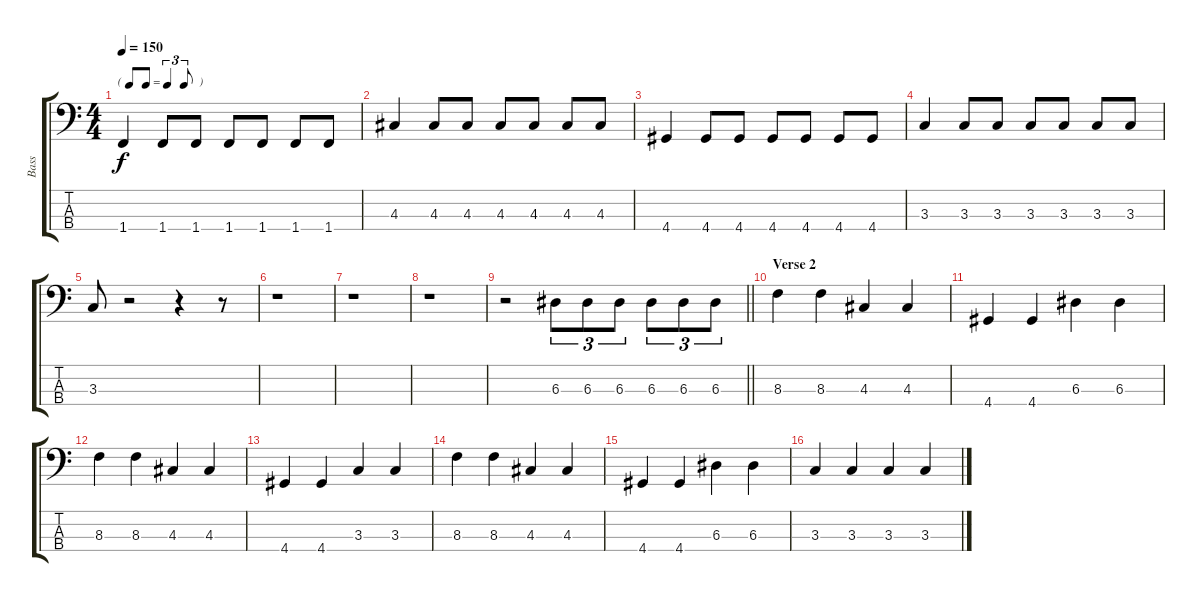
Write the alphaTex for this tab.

\track ("Bass" "Bass") {instrument electricbassfinger}
\staff {score tabs}
\tuning (G2 D2 A1 E1) {hide}
\ts (4 4)
\tf triplet8th
\tempo 150
\clef f4
\ks c
1.4.4{dy f} 1.4.8 1.4.8 1.4.8 1.4.8 1.4.8 1.4.8 |
4.3.4 4.3.8 4.3.8 4.3.8 4.3.8 4.3.8 4.3.8 |
4.4.4 4.4.8 4.4.8 4.4.8 4.4.8 4.4.8 4.4.8 |
3.3.4 3.3.8 3.3.8 3.3.8 3.3.8 3.3.8 3.3.8 |
3.3.8 r.2 r.4 r.8 |
r.1 |
r.1 |
r.1 |
\barLineRight lightlight
r.2 6.3.8{tu (3 2)} 6.3.8{tu (3 2)} 6.3.8{tu (3 2)} 6.3.8{tu (3 2)} 6.3.8{tu (3 2)} 6.3.8{tu (3 2)} |
\section ("" "Verse 2")
8.3.4 8.3.4 4.3.4 4.3.4 |
4.4.4 4.4.4 6.3.4 6.3.4 |
8.3.4 8.3.4 4.3.4 4.3.4 |
4.4.4 4.4.4 3.3.4 3.3.4 |
8.3.4 8.3.4 4.3.4 4.3.4 |
4.4.4 4.4.4 6.3.4 6.3.4 |
3.3.4 3.3.4 3.3.4 3.3.4
